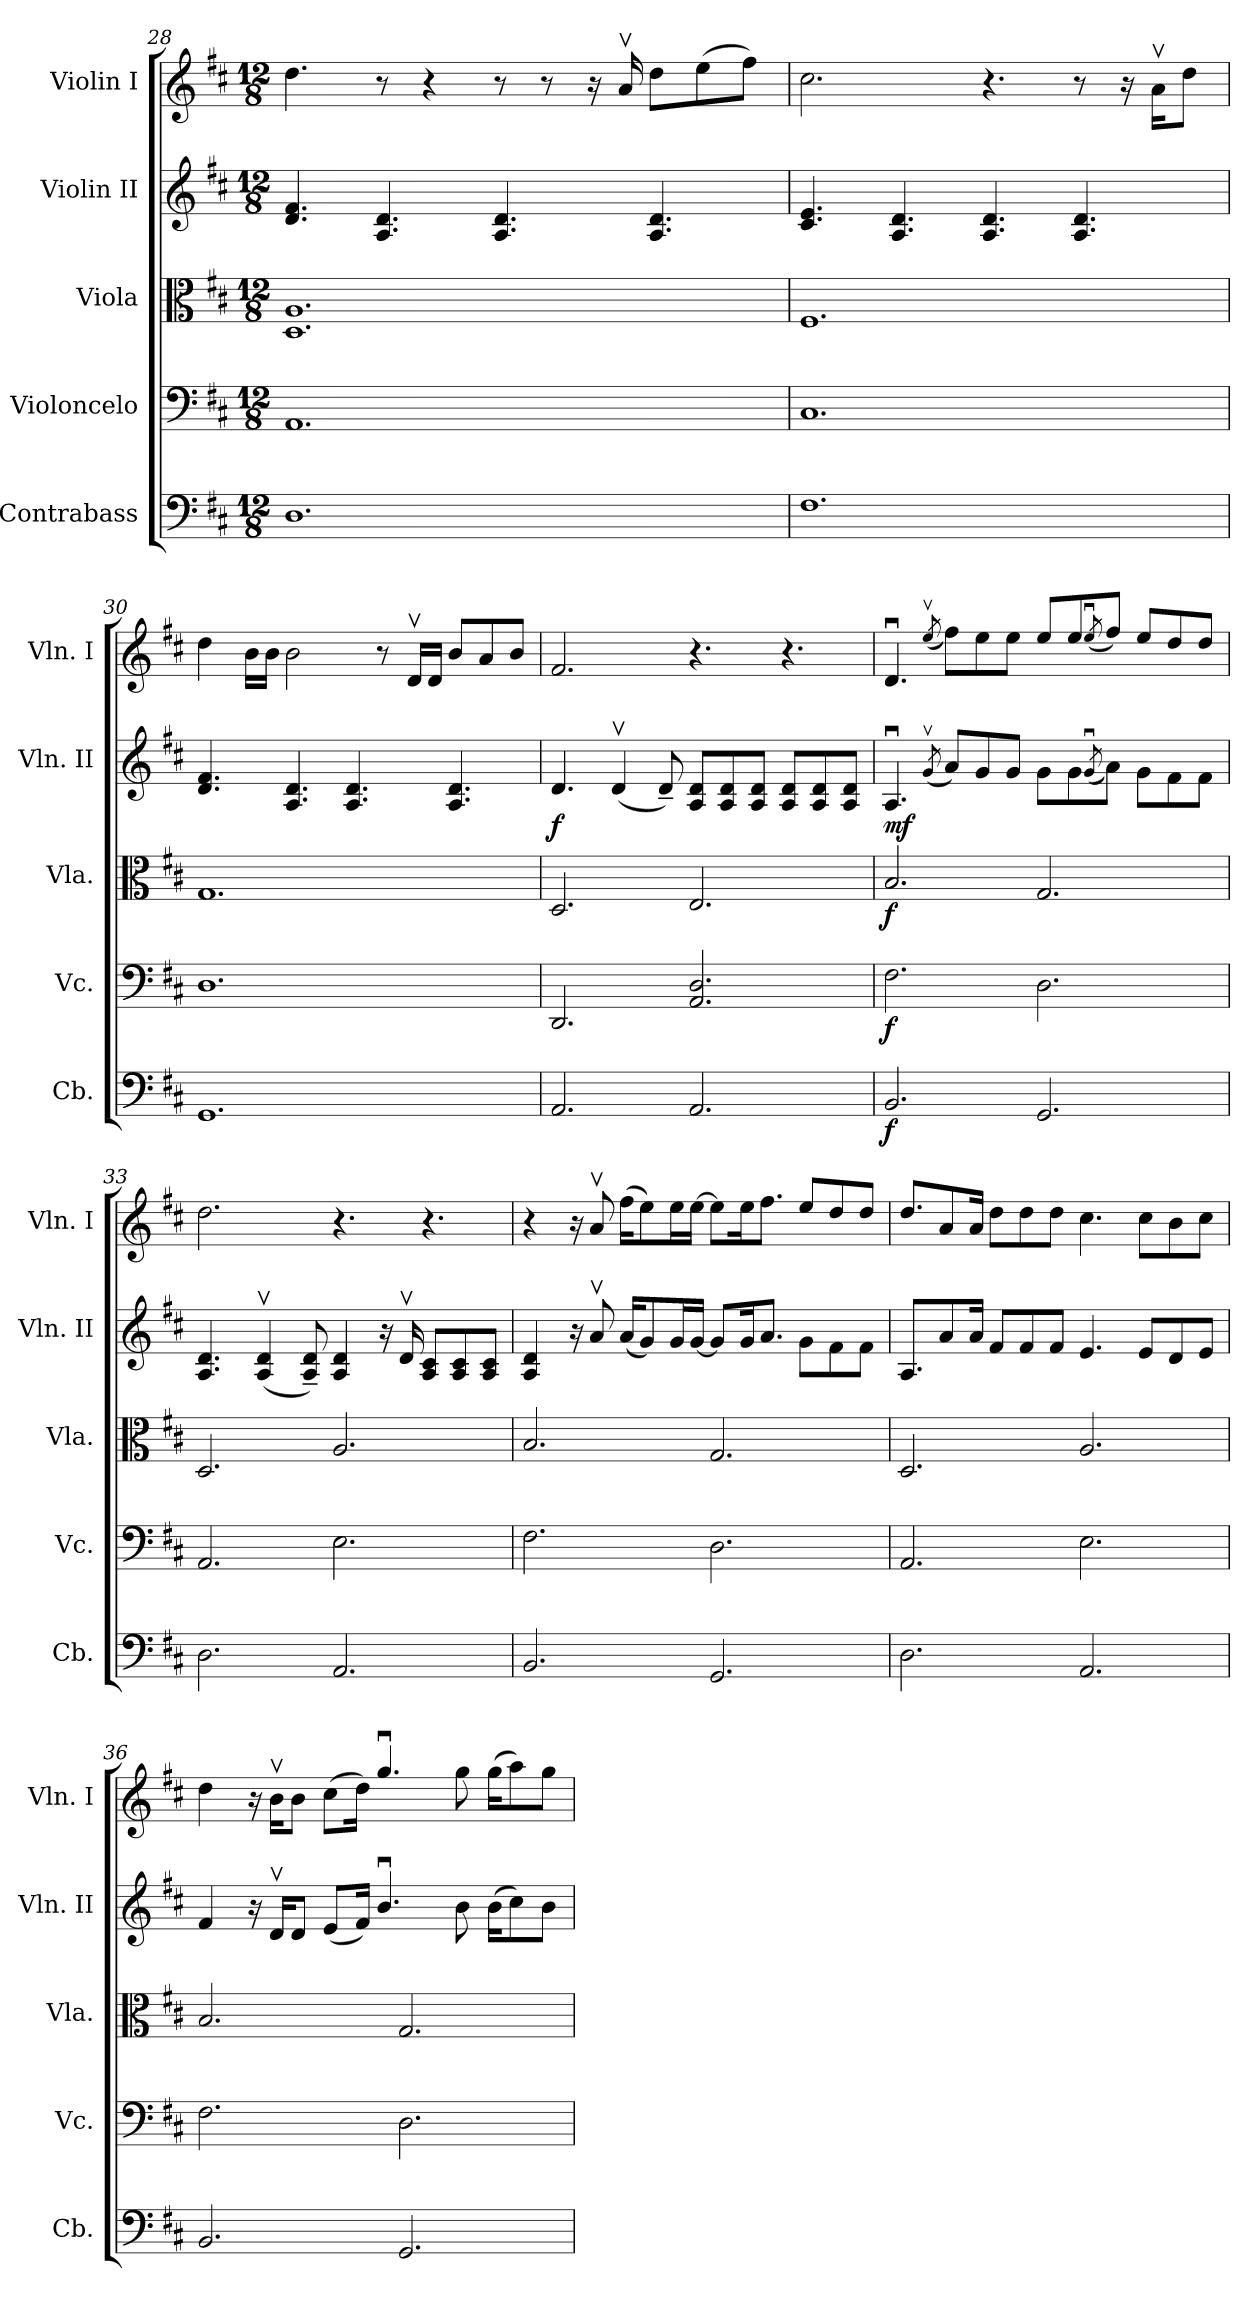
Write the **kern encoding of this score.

**kern	**dynam	**kern	**dynam	**kern	**dynam	**kern	**dynam	**kern
*part5	*part5	*part4	*part4	*part3	*part3	*part2	*part2	*part1
*staff5	*staff5	*staff4	*staff4	*staff3	*staff3	*staff2	*staff2	*staff1
*I"Contrabass	*	*I"Violoncelo	*	*I"Viola	*	*I"Violin II	*	*I"Violin I
*I'Cb.	*	*I'Vc.	*	*I'Vla.	*	*I'Vln. II	*	*I'Vln. I
*clefF4	*	*clefF4	*	*clefC3	*	*clefG2	*	*clefG2
*ITrd7c12	*	*	*	*	*	*	*	*
*k[f#c#]	*	*k[f#c#]	*	*k[f#c#]	*	*k[f#c#]	*	*k[f#c#]
*D:	*	*D:	*	*D:	*	*D:	*	*D:
*M12/8	*	*M12/8	*	*M12/8	*	*M12/8	*	*M12/8
=28	=28	=28	=28	=28	=28	=28	=28	=28
1.DD	.	1.AA	.	1.D 1.A	.	4.d/ 4.f#/	.	4.dd\
.	.	.	.	.	.	4.A/ 4.d/	.	8r
.	.	.	.	.	.	.	.	4r
.	.	.	.	.	.	4.A/ 4.d/	.	8r
.	.	.	.	.	.	.	.	8r
.	.	.	.	.	.	.	.	16r
.	.	.	.	.	.	.	.	16av/
.	.	.	.	.	.	4.A/ 4.d/	.	8dd\L
.	.	.	.	.	.	.	.	(8ee\
.	.	.	.	.	.	.	.	8ff#\J)
!!LO:LB:g=z
=29	=29	=29	=29	=29	=29	=29	=29	=29
1.FF#	.	1.C#	.	1.F#	.	4.c#/ 4.e/	.	2.cc#\
.	.	.	.	.	.	4.A/ 4.d/	.	.
.	.	.	.	.	.	4.A/ 4.d/	.	4.r
.	.	.	.	.	.	4.A/ 4.d/	.	8r
.	.	.	.	.	.	.	.	16r
.	.	.	.	.	.	.	.	16av\KL
.	.	.	.	.	.	.	.	8dd\J
=30	=30	=30	=30	=30	=30	=30	=30	=30
1.GGG	.	1.D	.	1.G	.	4.d/ 4.f#/	.	4dd\
.	.	.	.	.	.	.	.	16b\LL
.	.	.	.	.	.	.	.	16b\JJ
.	.	.	.	.	.	4.A/ 4.d/	.	2b\
.	.	.	.	.	.	4.A/ 4.d/	.	.
.	.	.	.	.	.	.	.	8r
.	.	.	.	.	.	.	.	16dv/LL
.	.	.	.	.	.	.	.	16d/JJ
.	.	.	.	.	.	4.A/ 4.d/	.	8b/L
.	.	.	.	.	.	.	.	8a/
.	.	.	.	.	.	.	.	8b/J
=31	=31	=31	=31	=31	=31	=31	=31	=31
!	!	!	!	!	!	!	!LO:DY:b	!
2.AAA/	.	2.DD/	.	2.D/	.	4.d/	f	2.f#/
.	.	.	.	.	.	(4dv/	.	.
.	.	.	.	.	.	8d~/)	.	.
2.AAA/	.	2.AA/ 2.D/	.	2.E/	.	8A/ 8d/L	.	4.r
.	.	.	.	.	.	8A/ 8d/	.	.
.	.	.	.	.	.	8A/ 8d/J	.	.
.	.	.	.	.	.	8A/ 8d/L	.	4.r
.	.	.	.	.	.	8A/ 8d/	.	.
.	.	.	.	.	.	8A/ 8d/J	.	.
!!LO:LB:g=z
=32	=32	=32	=32	=32	=32	=32	=32	=32
!	!LO:DY:b	!	!LO:DY:b	!	!LO:DY:b	!	!LO:DY:b	!
2.BBB/	f	2.F#\	f	2.B/	f	4.Au/	mf	4.du/
.	.	.	.	.	.	(8qgv/	.	(8qeev/
.	.	.	.	.	.	8a/L)	.	8ff#\L)
.	.	.	.	.	.	8g/	.	8ee\
.	.	.	.	.	.	8g/J	.	8ee\J
2.GGG/	.	2.D\	.	2.G/	.	8g\L	.	8ee/L
.	.	.	.	.	.	8g\	.	8ee/
.	.	.	.	.	.	(8qgu/	.	(8qeeu/
.	.	.	.	.	.	8a\J)	.	8ff#/J)
.	.	.	.	.	.	8g\L	.	8ee/L
.	.	.	.	.	.	8f#\	.	8dd/
.	.	.	.	.	.	8f#\J	.	8dd/J
=33	=33	=33	=33	=33	=33	=33	=33	=33
2.DD\	.	2.AA/	.	2.D/	.	4.A/ 4.d/	.	2.dd\
.	.	.	.	.	.	(4A/v 4d/v	.	.
.	.	.	.	.	.	8A/~ 8d/~)	.	.
2.AAA/	.	2.E\	.	2.A/	.	4A/ 4d/	.	4.r
.	.	.	.	.	.	16r	.	.
.	.	.	.	.	.	16dv/	.	.
.	.	.	.	.	.	8A/ 8c#/L	.	4.r
.	.	.	.	.	.	8A/ 8c#/	.	.
.	.	.	.	.	.	8A/ 8c#/J	.	.
=34	=34	=34	=34	=34	=34	=34	=34	=34
2.BBB/	.	2.F#\	.	2.B/	.	4A/ 4d/	.	4r
.	.	.	.	.	.	16r	.	16r
.	.	.	.	.	.	8av/	.	8av/
.	.	.	.	.	.	(16a/KL	.	(16ff#\KL
.	.	.	.	.	.	8g/)	.	8ee\)
.	.	.	.	.	.	16g/L	.	16ee\L
.	.	.	.	.	.	[16g/JJ	.	[16ee\JJ
2.GGG/	.	2.D\	.	2.G/	.	8g/L]	.	8ee\L]
.	.	.	.	.	.	16g/K	.	16ee\K
.	.	.	.	.	.	8.a/J	.	8.ff#\J
.	.	.	.	.	.	8g\L	.	8ee/L
.	.	.	.	.	.	8f#\	.	8dd/
.	.	.	.	.	.	8f#\J	.	8dd/J
!!LO:PB:g=z
=35	=35	=35	=35	=35	=35	=35	=35	=35
2.DD\	.	2.AA/	.	2.D/	.	8.A/L	.	8.dd/L
.	.	.	.	.	.	8a/	.	8a/
.	.	.	.	.	.	16a/Jk	.	16a/Jk
.	.	.	.	.	.	8f#/L	.	8dd\L
.	.	.	.	.	.	8f#/	.	8dd\
.	.	.	.	.	.	8f#/J	.	8dd\J
2.AAA/	.	2.E\	.	2.A/	.	4.e/	.	4.cc#\
.	.	.	.	.	.	8e/L	.	8cc#\L
.	.	.	.	.	.	8d/	.	8b\
.	.	.	.	.	.	8e/J	.	8cc#\J
=36	=36	=36	=36	=36	=36	=36	=36	=36
2.BBB/	.	2.F#\	.	2.B/	.	4f#/	.	4dd\
.	.	.	.	.	.	16r	.	16r
.	.	.	.	.	.	16dv/KL	.	16bv\KL
.	.	.	.	.	.	8d/J	.	8b\J
.	.	.	.	.	.	(8e/L	.	(8cc#\L
.	.	.	.	.	.	16f#/Jk)	.	16dd\Jk)
.	.	.	.	.	.	4.bu/	.	4.ggu/
2.GGG/	.	2.D\	.	2.G/	.	.	.	.
.	.	.	.	.	.	8b\	.	8gg\
.	.	.	.	.	.	(16b\KL	.	(16gg\KL
.	.	.	.	.	.	8cc#\)	.	8aa\)
.	.	.	.	.	.	8b\J	.	8gg\J
=	=	=	=	=	=	=	=	=
*-	*-	*-	*-	*-	*-	*-	*-	*-
